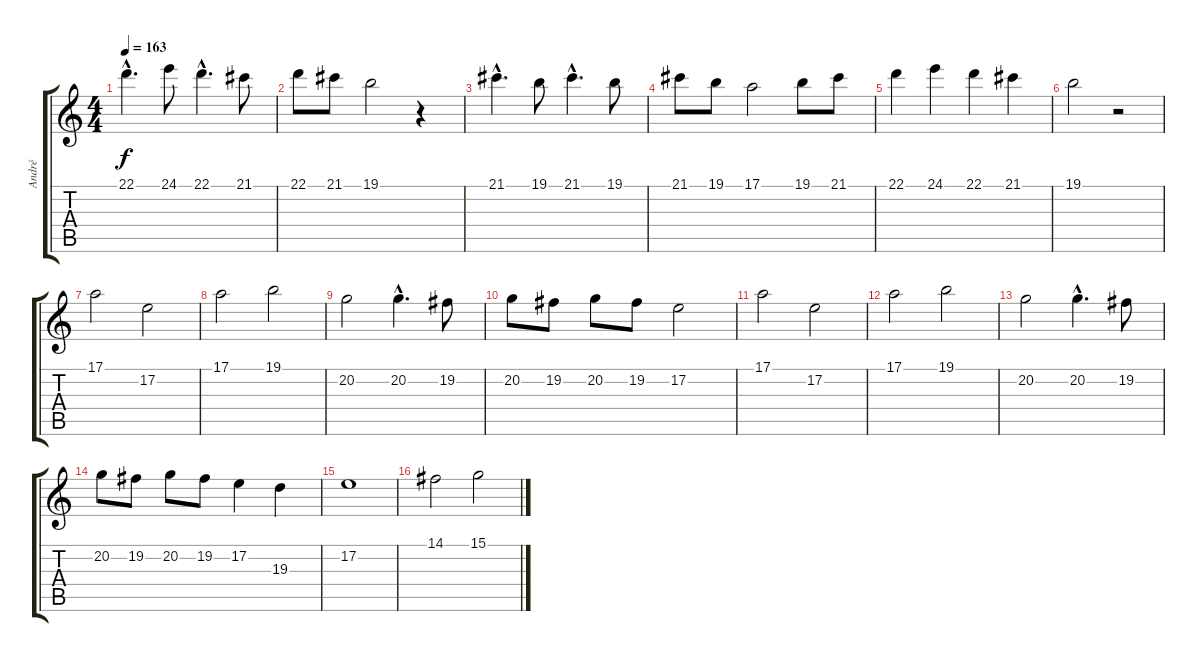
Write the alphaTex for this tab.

\track ("André" "André") {instrument pad4choir}
\staff {score tabs}
\tuning (E4 B3 G3 D3 A2 E2) {hide}
\ts (4 4)
\tempo 163
\clef g2
\ks c
22.1{hac}.4{d dy f} 24.1.8 22.1{hac}.4{d} 21.1.8 |
22.1.8 21.1.8 19.1.2 r.4 |
21.1{hac}.4{d} 19.1.8 21.1{hac}.4{d} 19.1.8 |
21.1.8 19.1.8 17.1.2 19.1.8 21.1.8 |
22.1.4 24.1.4 22.1.4 21.1.4 |
19.1.2 r.2 |
17.1.2 17.2.2 |
17.1.2 19.1.2 |
20.2.2 20.2{hac}.4{d} 19.2.8 |
20.2.8 19.2.8 20.2.8 19.2.8 17.2.2 |
17.1.2 17.2.2 |
17.1.2 19.1.2 |
20.2.2 20.2{hac}.4{d} 19.2.8 |
20.2.8 19.2.8 20.2.8 19.2.8 17.2.4 19.3.4 |
17.2.1 |
14.1.2 15.1.2
